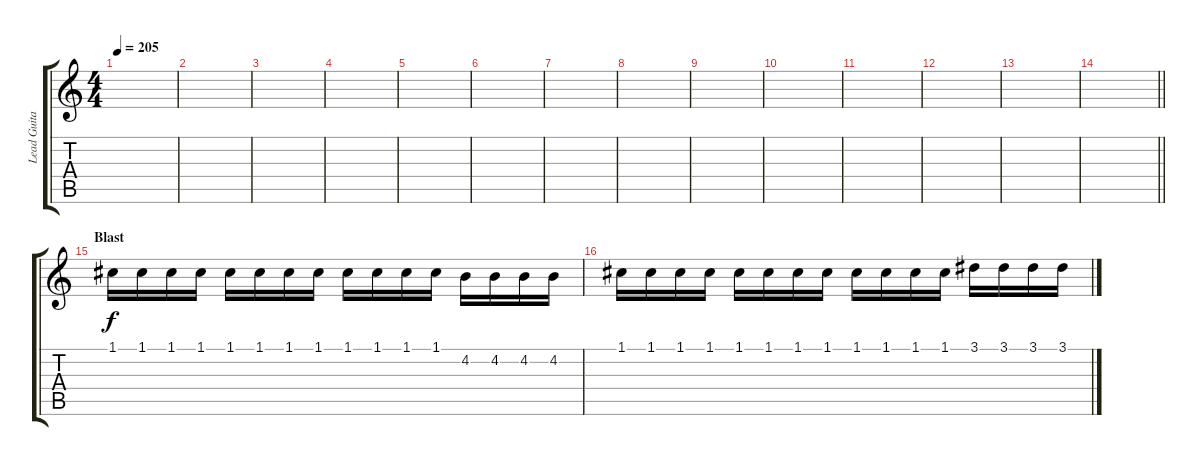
\track ("Lead Guitar" "Lead Guita") {instrument distortionguitar}
\staff {score tabs}
\tuning (C4 G3 Eb3 Bb2 F2 C2) {hide}
\ts (4 4)
\tempo 205
\clef g2
\ks c
|
|
|
|
|
|
|
|
|
|
|
|
|
\barLineRight lightlight
|
\section ("" "Blast")
1.1.16 1.1.16 1.1.16 1.1.16 1.1.16 1.1.16 1.1.16 1.1.16 1.1.16 1.1.16 1.1.16 1.1.16 4.2.16 4.2.16 4.2.16 4.2.16 |
1.1.16 1.1.16 1.1.16 1.1.16 1.1.16 1.1.16 1.1.16 1.1.16 1.1.16 1.1.16 1.1.16 1.1.16 3.1.16 3.1.16 3.1.16 3.1.16
